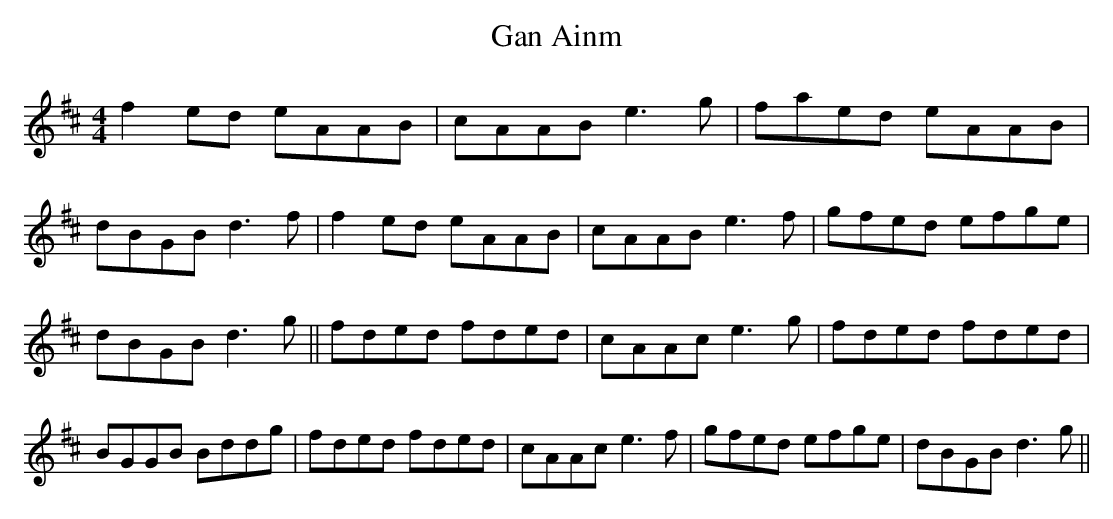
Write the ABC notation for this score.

X:1
T:Gan Ainm
M:4/4
L:1/8
K:D
f2ed eAAB|cAAB e3g|faed eAAB|dBGB d3f|\
f2ed eAAB|cAAB e3f|gfed efge|dBGB d3g||\
fded fded|cAAc e3g|fded fded|BGGB Bddg|\
fded fded|cAAc e3f|gfed efge|dBGB d3g||
